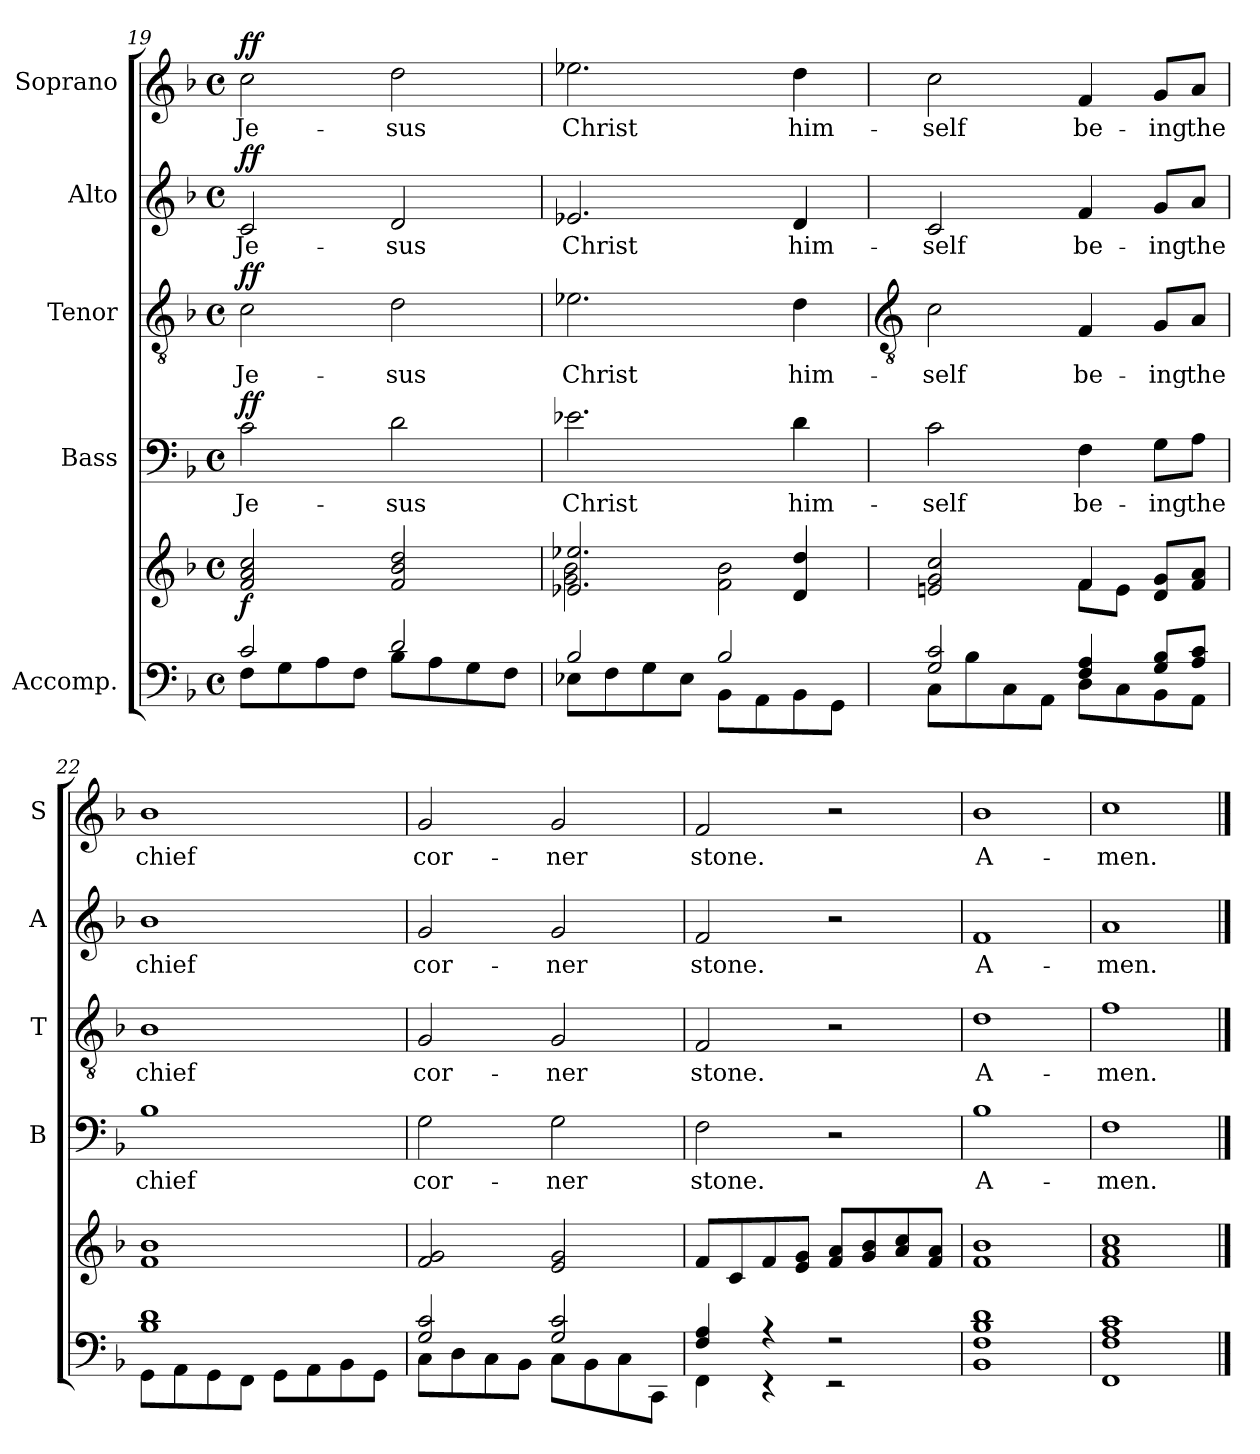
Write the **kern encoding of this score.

**kern	**kern	**dynam	**kern	**text	**dynam	**kern	**text	**dynam	**kern	**text	**dynam	**kern	**text	**dynam
*part5	*part5	*part5	*part4	*part4	*part4	*part3	*part3	*part3	*part2	*part2	*part2	*part1	*part1	*part1
*staff6	*staff5	*staff5/6	*staff4	*staff4	*staff4	*staff3	*staff3	*staff3	*staff2	*staff2	*staff2	*staff1	*staff1	*staff1
*I"Accomp.	*	*	*I"Bass	*	*	*I"Tenor	*	*	*I"Alto	*	*	*I"Soprano	*	*
*	*	*	*I'B	*	*	*I'T	*	*	*I'A	*	*	*I'S	*	*
*clefF4	*clefG2	*	*clefF4	*	*	*clefGv2	*	*	*clefG2	*	*	*clefG2	*	*
*k[b-]	*k[b-]	*	*k[b-]	*	*	*k[b-]	*	*	*k[b-]	*	*	*k[b-]	*	*
*F:	*F:	*	*F:	*	*	*F:	*	*	*F:	*	*	*F:	*	*
*M4/4	*M4/4	*	*M4/4	*	*	*M4/4	*	*	*M4/4	*	*	*M4/4	*	*
*met(c)	*met(c)	*	*met(c)	*	*	*met(c)	*	*	*met(c)	*	*	*met(c)	*	*
=19	=19	=19	=19	=19	=19	=19	=19	=19	=19	=19	=19	=19	=19	=19
*^	*^	*	*	*	*	*	*	*	*	*	*	*	*	*
!	!	!	!	!LO:DY:b	!	!LO:LY:b	!LO:DY:b	!	!LO:LY:b	!LO:DY:b	!	!LO:LY:b	!LO:DY:b	!	!LO:LY:b	!LO:DY:b
2c/	8F\L	2f 2a 2cc	1ryy	f	2c	Je-	ff	2c	Je-	ff	2c	Je-	ff	2cc	Je-	ff
.	8G\	.	.	.	.	.	.	.	.	.	.	.	.	.	.	.
.	8A\	.	.	.	.	.	.	.	.	.	.	.	.	.	.	.
.	8F\J	.	.	.	.	.	.	.	.	.	.	.	.	.	.	.
!	!	!	!	!	!	!LO:LY:b	!	!	!LO:LY:b	!	!	!LO:LY:b	!	!	!LO:LY:b	!
2d/	8B-\L	2f 2b- 2dd	.	.	2d	-sus	.	2d	-sus	.	2d	-sus	.	2dd	-sus	.
.	8A\	.	.	.	.	.	.	.	.	.	.	.	.	.	.	.
.	8G\	.	.	.	.	.	.	.	.	.	.	.	.	.	.	.
.	8F\J	.	.	.	.	.	.	.	.	.	.	.	.	.	.	.
=20	=20	=20	=20	=20	=20	=20	=20	=20	=20	=20	=20	=20	=20	=20	=20	=20
!	!	!	!	!	!	!LO:LY:b	!	!	!LO:LY:b	!	!	!LO:LY:b	!	!	!LO:LY:b	!
2B-/	8E-X\L	2.e-X 2.ee-X	2g\ 2b-\	.	2.e-X	Christ	.	2.e-X	Christ	.	2.e-X	Christ	.	2.ee-X	Christ	.
.	8F\	.	.	.	.	.	.	.	.	.	.	.	.	.	.	.
.	8G\	.	.	.	.	.	.	.	.	.	.	.	.	.	.	.
.	8E-\J	.	.	.	.	.	.	.	.	.	.	.	.	.	.	.
2B-/	8BB-\L	.	2f\ 2b-\	.	.	.	.	.	.	.	.	.	.	.	.	.
.	8AA\	.	.	.	.	.	.	.	.	.	.	.	.	.	.	.
!	!	!	!	!	!	!LO:LY:b	!	!	!LO:LY:b	!	!	!LO:LY:b	!	!	!LO:LY:b	!
.	8BB-\	4d 4dd	.	.	4d	him-	.	4d	him-	.	4d	him-	.	4dd	him-	.
.	8GG\J	.	.	.	.	.	.	.	.	.	.	.	.	.	.	.
!!LO:LB:g=z
=21	=21	=21	=21	=21	=21	=21	=21	=21	=21	=21	=21	=21	=21	=21	=21	=21
*	*	*	*	*	*	*	*	*clefGv2	*	*	*	*	*	*	*	*
!	!	!	!	!	!	!LO:LY:b	!	!	!LO:LY:b	!	!	!LO:LY:b	!	!	!LO:LY:b	!
2G/ 2c/	8C\L	2en 2g 2cc	2ryy	.	2c	-self	.	2c	-self	.	2c	-self	.	2cc	-self	.
.	8B-\	.	.	.	.	.	.	.	.	.	.	.	.	.	.	.
.	8C\	.	.	.	.	.	.	.	.	.	.	.	.	.	.	.
.	8AA\J	.	.	.	.	.	.	.	.	.	.	.	.	.	.	.
!	!	!	!	!	!	!LO:LY:b	!	!	!LO:LY:b	!	!	!LO:LY:b	!	!	!LO:LY:b	!
4F/ 4A/	8D\L	4f	8f\L	.	4F	be-	.	4F	be-	.	4f	be-	.	4f	be-	.
.	8C\	.	8e\J	.	.	.	.	.	.	.	.	.	.	.	.	.
!	!	!	!	!	!	!LO:LY:b	!	!	!LO:LY:b	!	!	!LO:LY:b	!	!	!LO:LY:b	!
8G/ 8B-/L	8BB-\	8d 8gL	4ryy	.	8G\L	-ing	.	8G/L	-ing	.	8g/L	-ing	.	8g/L	-ing	.
!	!	!	!	!	!	!LO:LY:b	!	!	!LO:LY:b	!	!	!LO:LY:b	!	!	!LO:LY:b	!
8A/ 8c/J	8AA\J	8f 8aJ	.	.	8A\J	the	.	8A/J	the	.	8a/J	the	.	8a/J	the	.
=22	=22	=22	=22	=22	=22	=22	=22	=22	=22	=22	=22	=22	=22	=22	=22	=22
!	!	!	!	!	!	!LO:LY:b	!	!	!LO:LY:b	!	!	!LO:LY:b	!	!	!LO:LY:b	!
1B-/ 1d/	8GG\L	1f 1b-	1ryy	.	1B-	chief	.	1B-	chief	.	1b-	chief	.	1b-	chief	.
.	8AA\	.	.	.	.	.	.	.	.	.	.	.	.	.	.	.
.	8GG\	.	.	.	.	.	.	.	.	.	.	.	.	.	.	.
.	8FF\J	.	.	.	.	.	.	.	.	.	.	.	.	.	.	.
.	8GG\L	.	.	.	.	.	.	.	.	.	.	.	.	.	.	.
.	8AA\	.	.	.	.	.	.	.	.	.	.	.	.	.	.	.
.	8BB-\	.	.	.	.	.	.	.	.	.	.	.	.	.	.	.
.	8GG\J	.	.	.	.	.	.	.	.	.	.	.	.	.	.	.
=23	=23	=23	=23	=23	=23	=23	=23	=23	=23	=23	=23	=23	=23	=23	=23	=23
!	!	!	!	!	!	!LO:LY:b	!	!	!LO:LY:b	!	!	!LO:LY:b	!	!	!LO:LY:b	!
2G/ 2c/	8C\L	2f 2g	1ryy	.	2G	cor-	.	2G	cor-	.	2g	cor-	.	2g	cor-	.
.	8D\	.	.	.	.	.	.	.	.	.	.	.	.	.	.	.
.	8C\	.	.	.	.	.	.	.	.	.	.	.	.	.	.	.
.	8BB-\J	.	.	.	.	.	.	.	.	.	.	.	.	.	.	.
!	!	!	!	!	!	!LO:LY:b	!	!	!LO:LY:b	!	!	!LO:LY:b	!	!	!LO:LY:b	!
2G/ 2c/	8CL	2e 2g	.	.	2G	-ner	.	2G	-ner	.	2g	-ner	.	2g	-ner	.
.	8BB-	.	.	.	.	.	.	.	.	.	.	.	.	.	.	.
.	8C	.	.	.	.	.	.	.	.	.	.	.	.	.	.	.
.	8CCJ	.	.	.	.	.	.	.	.	.	.	.	.	.	.	.
=24	=24	=24	=24	=24	=24	=24	=24	=24	=24	=24	=24	=24	=24	=24	=24	=24
!	!	!	!	!	!	!LO:LY:b	!	!	!LO:LY:b	!	!	!LO:LY:b	!	!	!LO:LY:b	!
4F/ 4A/	4FF\	8fL	1ryy	.	2F	stone.	.	2F	stone.	.	2f	stone.	.	2f	stone.	.
.	.	8c	.	.	.	.	.	.	.	.	.	.	.	.	.	.
4r	4r	8f	.	.	.	.	.	.	.	.	.	.	.	.	.	.
.	.	8e 8gJ	.	.	.	.	.	.	.	.	.	.	.	.	.	.
2r	2r	8f 8aL	.	.	2r	.	.	2r	.	.	2r	.	.	2r	.	.
.	.	8g 8b-	.	.	.	.	.	.	.	.	.	.	.	.	.	.
.	.	8a 8cc	.	.	.	.	.	.	.	.	.	.	.	.	.	.
.	.	8f 8aJ	.	.	.	.	.	.	.	.	.	.	.	.	.	.
=25	=25	=25	=25	=25	=25	=25	=25	=25	=25	=25	=25	=25	=25	=25	=25	=25
!	!	!	!	!	!	!LO:LY:b	!	!	!LO:LY:b	!	!	!LO:LY:b	!	!	!LO:LY:b	!
1F/ 1B-/ 1d/	1BB-\	1f 1b-	1ryy	.	1B-	A-	.	1d	A-	.	1f	A-	.	1b-	A-	.
=26	=26	=26	=26	=26	=26	=26	=26	=26	=26	=26	=26	=26	=26	=26	=26	=26
!	!	!	!	!	!	!LO:LY:b	!	!	!LO:LY:b	!	!	!LO:LY:b	!	!	!LO:LY:b	!
1F/ 1A/ 1c/	1FF\	1f 1a 1cc	1ryy	.	1F	-men.	.	1f	-men.	.	1a	-men.	.	1cc	-men.	.
*v	*v	*	*	*	*	*	*	*	*	*	*	*	*	*	*	*
*	*v	*v	*	*	*	*	*	*	*	*	*	*	*	*	*
==	==	==	==	==	==	==	==	==	==	==	==	==	==	==
*-	*-	*-	*-	*-	*-	*-	*-	*-	*-	*-	*-	*-	*-	*-
